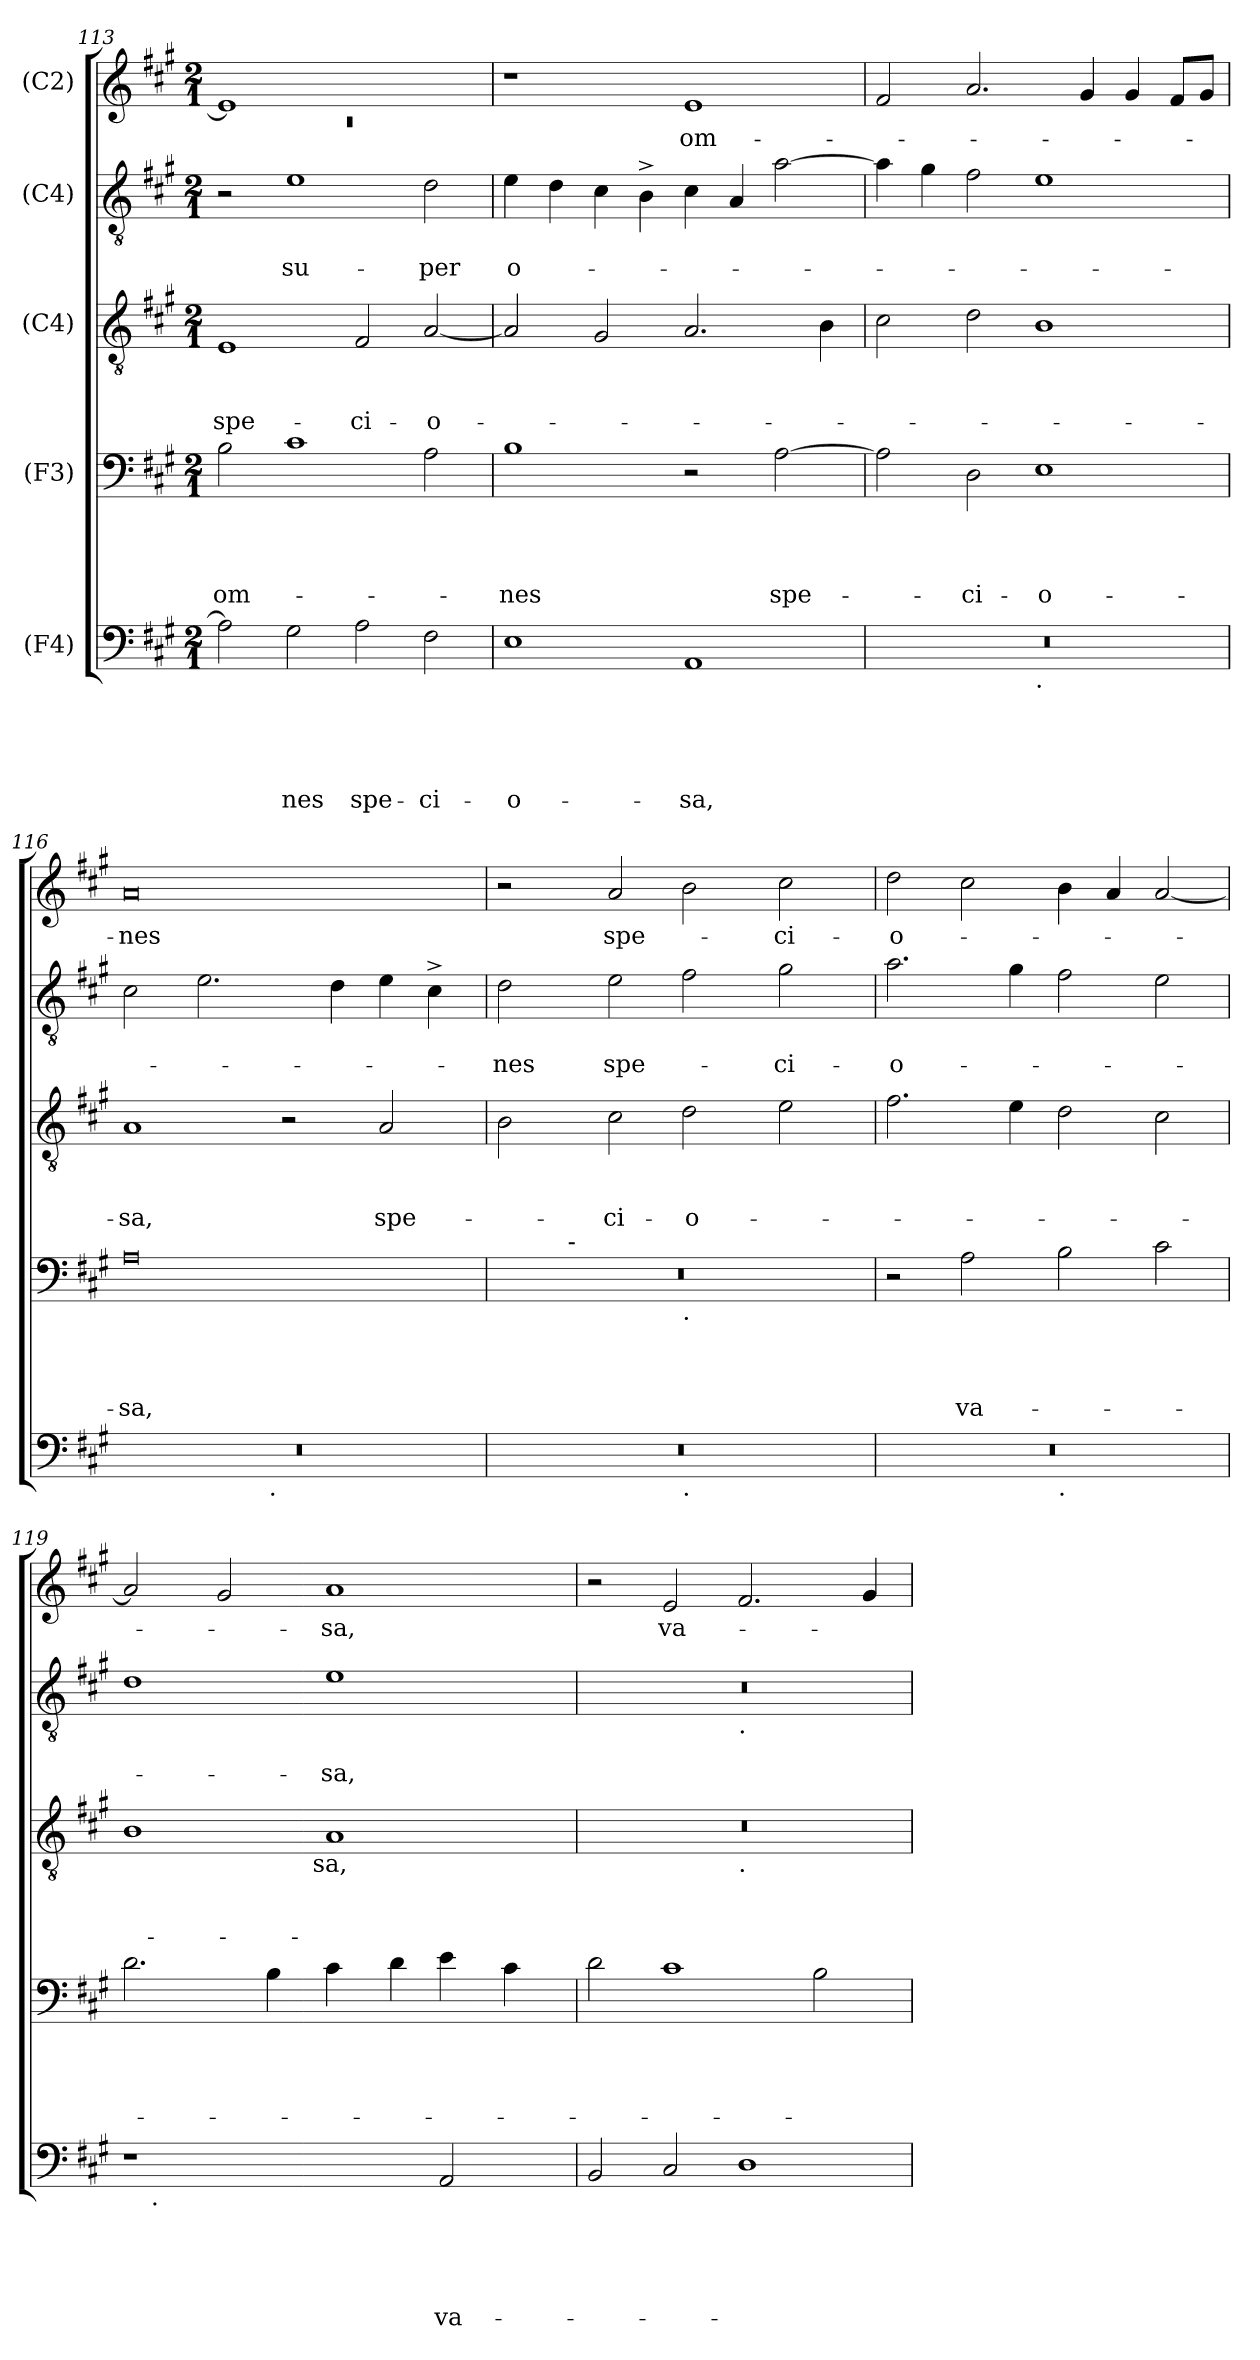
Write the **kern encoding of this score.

**kern	**text	**text	**text	**text	**text	**kern	**text	**text	**text	**text	**kern	**text	**text	**text	**kern	**text	**text	**kern	**text
*part5	*part5	*part5	*part5	*part5	*part5	*part4	*part4	*part4	*part4	*part4	*part3	*part3	*part3	*part3	*part2	*part2	*part2	*part1	*part1
*staff5	*staff5	*staff5	*staff5	*staff5	*staff5	*staff4	*staff4	*staff4	*staff4	*staff4	*staff3	*staff3	*staff3	*staff3	*staff2	*staff2	*staff2	*staff1	*staff1
*I"(F4)	*	*	*	*	*	*I"(F3)	*	*	*	*	*I"(C4)	*	*	*	*I"(C4)	*	*	*I"(C2)	*
*clefF4	*	*	*	*	*	*clefF4	*	*	*	*	*clefGv2	*	*	*	*clefGv2	*	*	*clefG2	*
*k[f#c#g#]	*	*	*	*	*	*k[f#c#g#]	*	*	*	*	*k[f#c#g#]	*	*	*	*k[f#c#g#]	*	*	*k[f#c#g#]	*
*A:	*	*	*	*	*	*A:	*	*	*	*	*A:	*	*	*	*A:	*	*	*A:	*
*M2/1	*	*	*	*	*	*M2/1	*	*	*	*	*M2/1	*	*	*	*M2/1	*	*	*M2/1	*
=113	=113	=113	=113	=113	=113	=113	=113	=113	=113	=113	=113	=113	=113	=113	=113	=113	=113	=113	=113
*	*	*	*	*	*	*	*	*	*	*	*	*	*	*	*	*	*	*^	*
!	!	!	!	!	!	!	!	!	!	!LO:LY:b	!	!	!	!LO:LY:b	!	!	!	!	!LO:N:vis=1	!
2A\]	.	.	.	.	.	2B\	.	.	.	om-	1E	.	.	spe-	2r	.	.	1e]	0rc	.
!	!	!	!	!	!LO:LY:b	!	!	!	!	!	!	!	!	!	!	!	!LO:LY:b	!	!	!
2G#\	.	.	.	.	-nes	1c#	.	.	.	.	.	.	.	.	1e	.	su-	.	.	.
!	!	!	!	!	!LO:LY:b	!	!	!	!	!	!	!	!	!LO:LY:b	!	!	!	!	!	!
2A\	.	.	.	.	spe-	.	.	.	.	.	2F#/	.	.	-ci-	.	.	.	1ryy	.	.
!	!	!	!	!	!LO:LY:b	!	!	!	!	!	!	!	!	!LO:LY:b	!	!	!LO:LY:b	!	!	!
2F#\	.	.	.	.	-ci-	2A\	.	.	.	.	[<2A/	.	.	-o-	2d\	.	-per	.	.	.
*	*	*	*	*	*	*	*	*	*	*	*	*	*	*	*	*	*	*v	*v	*
=114	=114	=114	=114	=114	=114	=114	=114	=114	=114	=114	=114	=114	=114	=114	=114	=114	=114	=114	=114
!	!	!	!	!	!LO:LY:b:rj	!	!	!	!	!LO:LY:b	!	!	!	!	!	!	!LO:LY:b	!	!
1E	.	.	.	.	-o-	1B	.	.	.	-nes	2A/]	.	.	.	4e\	.	o-	1r	.
.	.	.	.	.	.	.	.	.	.	.	.	.	.	.	4d\	.	.	.	.
.	.	.	.	.	.	.	.	.	.	.	2G#/	.	.	.	4c#\	.	.	.	.
.	.	.	.	.	.	.	.	.	.	.	.	.	.	.	4B^>\	.	.	.	.
!	!	!	!	!	!LO:LY:b	!	!	!	!	!	!	!	!	!	!	!	!	!	!LO:LY:b
1AA	.	.	.	.	-sa,	2r	.	.	.	.	2.A/	.	.	.	4c#\	.	.	1e	om-
.	.	.	.	.	.	.	.	.	.	.	.	.	.	.	4A/	.	.	.	.
!	!	!	!	!	!	!	!	!	!	!LO:LY:b	!	!	!	!	!	!	!	!	!
.	.	.	.	.	.	[>2A\	.	.	.	spe-	.	.	.	.	[>2a\	.	.	.	.
.	.	.	.	.	.	.	.	.	.	.	4B\	.	.	.	.	.	.	.	.
=115	=115	=115	=115	=115	=115	=115	=115	=115	=115	=115	=115	=115	=115	=115	=115	=115	=115	=115	=115
*^	*	*	*	*	*	*	*	*	*	*	*	*	*	*	*	*	*	*	*
0r	1ryy	.	.	.	.	.	2A\]	.	.	.	.	2c#\	.	.	.	4a\]	.	.	2f#/	.
.	.	.	.	.	.	.	.	.	.	.	.	.	.	.	.	4g#\	.	.	.	.
!	!	!	!	!	!	!	!	!	!	!	!LO:LY:b	!	!	!	!	!	!	!	!	!
.	.	.	.	.	.	.	2D\	.	.	.	-ci-	2d\	.	.	.	2f#\	.	.	2.a/	.
!	!LO:TX:b:t=.	!	!	!	!	!	!	!	!	!	!	!	!	!	!	!	!	!	!	!
!	!	!	!	!	!	!	!	!	!	!	!LO:LY:b:rj	!	!	!	!	!	!	!	!	!
.	1ryy	.	.	.	.	.	1E	.	.	.	-o-	1B	.	.	.	1e	.	.	.	.
.	.	.	.	.	.	.	.	.	.	.	.	.	.	.	.	.	.	.	4g#/	.
.	.	.	.	.	.	.	.	.	.	.	.	.	.	.	.	.	.	.	4g#/	.
.	.	.	.	.	.	.	.	.	.	.	.	.	.	.	.	.	.	.	8f#/L	.
.	.	.	.	.	.	.	.	.	.	.	.	.	.	.	.	.	.	.	8g#/J	.
=116	=116	=116	=116	=116	=116	=116	=116	=116	=116	=116	=116	=116	=116	=116	=116	=116	=116	=116	=116	=116
!	!	!	!	!	!	!	!	!	!	!	!LO:LY:b	!	!	!	!LO:LY:b	!	!	!	!	!LO:LY:b
0r	2ryy	.	.	.	.	.	0A	.	.	.	-sa,	1A	.	.	-sa,	2c#\	.	.	0a	-nes
.	4...ryy	.	.	.	.	.	.	.	.	.	.	.	.	.	.	2.e\	.	.	.	.
!	!LO:TX:b:t=.	!	!	!	!	!	!	!	!	!	!	!	!	!	!	!	!	!	!	!
.	1ryy	.	.	.	.	.	.	.	.	.	.	.	.	.	.	.	.	.	.	.
.	.	.	.	.	.	.	.	.	.	.	.	2r	.	.	.	.	.	.	.	.
.	.	.	.	.	.	.	.	.	.	.	.	.	.	.	.	4d\	.	.	.	.
!	!	!	!	!	!	!	!	!	!	!	!	!	!	!	!LO:LY:b	!	!	!	!	!
.	.	.	.	.	.	.	.	.	.	.	.	2A/	.	.	spe-	4e\	.	.	.	.
.	.	.	.	.	.	.	.	.	.	.	.	.	.	.	.	4c#^>\	.	.	.	.
.	32ryy	.	.	.	.	.	.	.	.	.	.	.	.	.	.	.	.	.	.	.
!!LO:LB:g=z
=117	=117	=117	=117	=117	=117	=117	=117	=117	=117	=117	=117	=117	=117	=117	=117	=117	=117	=117	=117	=117
!	!	!	!	!	!	!	!	!	!	!	!	!	!	!	!	!	!	!LO:LY:b	!	!
*	*	*	*	*	*	*	*^	*	*	*	*	*	*	*	*	*	*	*	*	*
*	*	*	*	*	*	*	*	*^	*	*	*	*	*	*	*	*	*	*	*	*	*
0r	1ryy	.	.	.	.	.	0r	4ryy	1ryy	.	.	.	.	2B\	.	.	.	2d\	.	-nes	2r	.
.	.	.	.	.	.	.	.	16ryy	.	.	.	.	.	.	.	.	.	.	.	.	.	.
!	!	!	!	!	!	!	!	!LO:TX:a:t=-	!	!	!	!	!	!	!	!	!	!	!	!	!	!
.	.	.	.	.	.	.	.	1ryy	.	.	.	.	.	.	.	.	.	.	.	.	.	.
!	!	!	!	!	!	!	!	!	!	!	!	!	!	!	!	!	!LO:LY:b	!	!	!LO:LY:b	!	!LO:LY:b
.	.	.	.	.	.	.	.	.	.	.	.	.	.	2c#\	.	.	-ci-	2e\	.	spe-	2a/	spe-
!	!	!	!	!	!	!	!	!	!LO:TX:b:t=.	!	!	!	!	!	!	!	!	!	!	!	!	!
!	!LO:TX:b:t=.	!	!	!	!	!	!	!	!	!	!	!	!	!	!	!	!	!	!	!	!	!
!	!	!	!	!	!	!	!	!	!	!	!	!	!	!	!	!	!LO:LY:b	!	!	!	!	!
.	1ryy	.	.	.	.	.	.	.	1ryy	.	.	.	.	2d\	.	.	-o-	2f#\	.	.	2b\	.
.	.	.	.	.	.	.	.	2ryy	.	.	.	.	.	.	.	.	.	.	.	.	.	.
!	!	!	!	!	!	!	!	!	!	!	!	!	!	!	!	!	!	!	!	!LO:LY:b	!	!LO:LY:b
.	.	.	.	.	.	.	.	.	.	.	.	.	.	2e\	.	.	.	2g#\	.	-ci-	2cc#\	-ci-
.	.	.	.	.	.	.	.	8.ryy	.	.	.	.	.	.	.	.	.	.	.	.	.	.
=118	=118	=118	=118	=118	=118	=118	=118	=118	=118	=118	=118	=118	=118	=118	=118	=118	=118	=118	=118	=118	=118	=118
!	!	!	!	!	!	!	!	!	!	!	!	!	!	!	!	!	!	!	!	!LO:LY:b	!	!LO:LY:b
*	*	*	*	*	*	*	*v	*v	*v	*	*	*	*	*	*	*	*	*	*	*	*	*
0r	1ryy	.	.	.	.	.	2r	.	.	.	.	2.f#\	.	.	.	2.a\	.	-o-	2dd\	-o-
!	!	!	!	!	!	!	!	!	!	!	!LO:LY:b	!	!	!	!	!	!	!	!	!
.	.	.	.	.	.	.	2A\	.	.	.	va-	.	.	.	.	.	.	.	2cc#\	.
.	.	.	.	.	.	.	.	.	.	.	.	4e\	.	.	.	4g#\	.	.	.	.
!	!LO:TX:b:t=.	!	!	!	!	!	!	!	!	!	!	!	!	!	!	!	!	!	!	!
.	1ryy	.	.	.	.	.	2B\	.	.	.	.	2d\	.	.	.	2f#\	.	.	4b\	.
.	.	.	.	.	.	.	.	.	.	.	.	.	.	.	.	.	.	.	4a/	.
.	.	.	.	.	.	.	2c#\	.	.	.	.	2c#\	.	.	.	2e\	.	.	[<2a/	.
=119	=119	=119	=119	=119	=119	=119	=119	=119	=119	=119	=119	=119	=119	=119	=119	=119	=119	=119	=119	=119
*	*	*	*	*	*	*	*	*	*	*	*	*^	*	*	*	*	*	*	*	*
1r	16.ryy	.	.	.	.	.	2.d\	.	.	.	.	1B	2ryy	.	.	.	1d	.	.	2a/]	.
!	!LO:TX:b:t=.	!	!	!	!	!	!	!	!	!	!	!	!	!	!	!	!	!	!	!	!
.	1ryy	.	.	.	.	.	.	.	.	.	.	.	.	.	.	.	.	.	.	.	.
.	.	.	.	.	.	.	.	.	.	.	.	.	4...ryy	.	.	.	.	.	.	2g#/	.
.	.	.	.	.	.	.	4B\	.	.	.	.	.	.	.	.	.	.	.	.	.	.
!	!	!	!	!	!	!	!	!	!	!	!	!	!LO:TX:b:t=sa,	!	!	!	!	!	!	!	!
.	.	.	.	.	.	.	.	.	.	.	.	.	1ryy	.	.	.	.	.	.	.	.
!	!	!	!	!	!	!	!	!	!	!	!	!	!	!	!	!	!	!	!LO:LY:b	!	!LO:LY:b
2ryy	.	.	.	.	.	.	4c#\	.	.	.	.	1A	.	.	.	.	1e	.	-sa,	1a	-sa,
.	2ryy	.	.	.	.	.	.	.	.	.	.	.	.	.	.	.	.	.	.	.	.
.	.	.	.	.	.	.	4d\	.	.	.	.	.	.	.	.	.	.	.	.	.	.
!	!	!	!	!	!	!LO:LY:b	!	!	!	!	!	!	!	!	!	!	!	!	!	!	!
2AA/	.	.	.	.	.	va-	4e\	.	.	.	.	.	.	.	.	.	.	.	.	.	.
.	4ryy	.	.	.	.	.	.	.	.	.	.	.	.	.	.	.	.	.	.	.	.
.	.	.	.	.	.	.	4c#\	.	.	.	.	.	.	.	.	.	.	.	.	.	.
.	8ryy	.	.	.	.	.	.	.	.	.	.	.	.	.	.	.	.	.	.	.	.
.	32ryy	.	.	.	.	.	.	.	.	.	.	.	32ryy	.	.	.	.	.	.	.	.
*v	*v	*	*	*	*	*	*	*	*	*	*	*	*	*	*	*	*	*	*	*	*
=120	=120	=120	=120	=120	=120	=120	=120	=120	=120	=120	=120	=120	=120	=120	=120	=120	=120	=120	=120	=120
*	*	*	*	*	*	*	*	*	*	*	*	*	*	*	*	*^	*	*	*	*
2BB/	.	.	.	.	.	2d\	.	.	.	.	0r	1ryy	.	.	.	0r	1ryy	.	.	2r	.
!	!	!	!	!	!	!	!	!	!	!	!	!	!	!	!	!	!	!	!	!	!LO:LY:b
2C#/	.	.	.	.	.	1c#	.	.	.	.	.	.	.	.	.	.	.	.	.	2e/	va-
!	!	!	!	!	!	!	!	!	!	!	!	!	!	!	!	!	!LO:TX:b:t=.	!	!	!	!
!	!	!	!	!	!	!	!	!	!	!	!	!LO:TX:b:t=.	!	!	!	!	!	!	!	!	!
1D	.	.	.	.	.	.	.	.	.	.	.	1ryy	.	.	.	.	1ryy	.	.	2.f#/	.
.	.	.	.	.	.	2B\	.	.	.	.	.	.	.	.	.	.	.	.	.	.	.
.	.	.	.	.	.	.	.	.	.	.	.	.	.	.	.	.	.	.	.	4g#/	.
*	*	*	*	*	*	*	*	*	*	*	*v	*v	*	*	*	*	*	*	*	*	*
*	*	*	*	*	*	*	*	*	*	*	*	*	*	*	*v	*v	*	*	*	*
=	=	=	=	=	=	=	=	=	=	=	=	=	=	=	=	=	=	=	=
*-	*-	*-	*-	*-	*-	*-	*-	*-	*-	*-	*-	*-	*-	*-	*-	*-	*-	*-	*-
